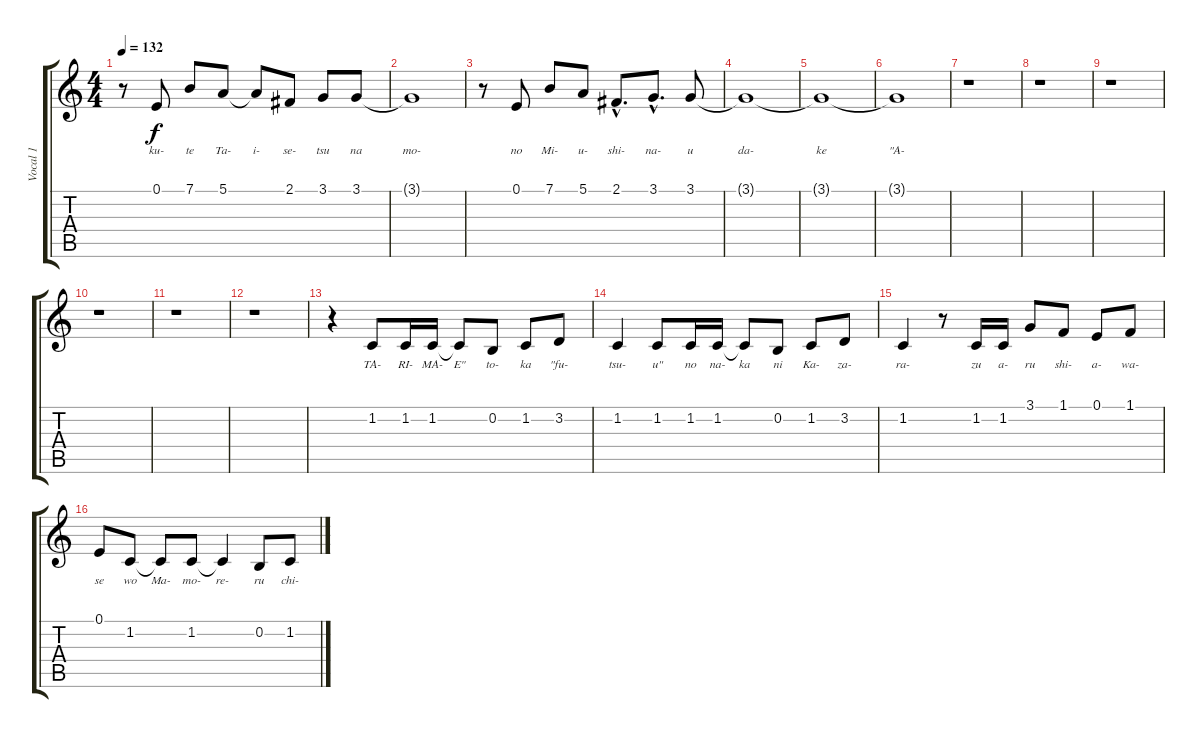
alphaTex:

\track ("Vocal 1" "Vocal 1") {instrument ocarina}
\staff {score tabs}
\tuning (E4 B3 G3 D3 A2 E2) {hide}
\ts (4 4)
\tempo 132
\clef g2
\ks c
r.8{dy f} 0.1.8{lyrics (0 "ku-") lyrics (1 "") lyrics (2 "") lyrics (3 "") lyrics (4 "")} 7.1.8{lyrics (0 "te") lyrics (1 "") lyrics (2 "") lyrics (3 "") lyrics (4 "")} 5.1.8{lyrics (0 "Ta-") lyrics (1 "") lyrics (2 "") lyrics (3 "") lyrics (4 "")} 5.1{t}.8{lyrics (0 "i-") lyrics (1 "") lyrics (2 "") lyrics (3 "") lyrics (4 "")} 2.1.8{lyrics (0 "se-") lyrics (1 "") lyrics (2 "") lyrics (3 "") lyrics (4 "")} 3.1.8{lyrics (0 "tsu") lyrics (1 "") lyrics (2 "") lyrics (3 "") lyrics (4 "")} 3.1.8{lyrics (0 "na") lyrics (1 "") lyrics (2 "") lyrics (3 "") lyrics (4 "")} |
3.1{t}.1{lyrics (0 "mo-") lyrics (1 "") lyrics (2 "") lyrics (3 "") lyrics (4 "")} |
r.8 0.1.8{lyrics (0 "no") lyrics (1 "") lyrics (2 "") lyrics (3 "") lyrics (4 "")} 7.1.8{lyrics (0 "Mi-") lyrics (1 "") lyrics (2 "") lyrics (3 "") lyrics (4 "")} 5.1.8{lyrics (0 "u-") lyrics (1 "") lyrics (2 "") lyrics (3 "") lyrics (4 "")} 2.1{hac}.8{d lyrics (0 "shi-") lyrics (1 "") lyrics (2 "") lyrics (3 "") lyrics (4 "")} 3.1{hac}.8{d lyrics (0 "na-") lyrics (1 "") lyrics (2 "") lyrics (3 "") lyrics (4 "")} 3.1.8{lyrics (0 "u") lyrics (1 "") lyrics (2 "") lyrics (3 "") lyrics (4 "")} |
3.1{t}.1{lyrics (0 "da-") lyrics (1 "") lyrics (2 "") lyrics (3 "") lyrics (4 "")} |
3.1{t}.1{lyrics (0 "ke") lyrics (1 "") lyrics (2 "") lyrics (3 "") lyrics (4 "")} |
3.1{t}.1{lyrics (0 "\"A-") lyrics (1 "") lyrics (2 "") lyrics (3 "") lyrics (4 "") volume 0} |
r.1 |
r.1 |
r.1 |
r.1 |
r.1 |
r.1 |
r.4 1.2.8{lyrics (0 "TA-") lyrics (1 "") lyrics (2 "") lyrics (3 "") lyrics (4 "") volume 13} 1.2.16{lyrics (0 "RI-") lyrics (1 "") lyrics (2 "") lyrics (3 "") lyrics (4 "")} 1.2.16{lyrics (0 "MA-") lyrics (1 "") lyrics (2 "") lyrics (3 "") lyrics (4 "")} 1.2{t}.8{lyrics (0 "E\"") lyrics (1 "") lyrics (2 "") lyrics (3 "") lyrics (4 "")} 0.2.8{lyrics (0 "to-") lyrics (1 "") lyrics (2 "") lyrics (3 "") lyrics (4 "")} 1.2.8{lyrics (0 "ka") lyrics (1 "") lyrics (2 "") lyrics (3 "") lyrics (4 "")} 3.2.8{lyrics (0 "\"fu-") lyrics (1 "") lyrics (2 "") lyrics (3 "") lyrics (4 "")} |
1.2.4{lyrics (0 "tsu-") lyrics (1 "") lyrics (2 "") lyrics (3 "") lyrics (4 "")} 1.2.8{lyrics (0 "u\"") lyrics (1 "") lyrics (2 "") lyrics (3 "") lyrics (4 "")} 1.2.16{lyrics (0 "no") lyrics (1 "") lyrics (2 "") lyrics (3 "") lyrics (4 "")} 1.2.16{lyrics (0 "na-") lyrics (1 "") lyrics (2 "") lyrics (3 "") lyrics (4 "")} 1.2{t}.8{lyrics (0 "ka") lyrics (1 "") lyrics (2 "") lyrics (3 "") lyrics (4 "")} 0.2.8{lyrics (0 "ni") lyrics (1 "") lyrics (2 "") lyrics (3 "") lyrics (4 "")} 1.2.8{lyrics (0 "Ka-") lyrics (1 "") lyrics (2 "") lyrics (3 "") lyrics (4 "")} 3.2.8{lyrics (0 "za-") lyrics (1 "") lyrics (2 "") lyrics (3 "") lyrics (4 "")} |
1.2.4{lyrics (0 "ra-") lyrics (1 "") lyrics (2 "") lyrics (3 "") lyrics (4 "")} r.8 1.2.16{lyrics (0 "zu") lyrics (1 "") lyrics (2 "") lyrics (3 "") lyrics (4 "")} 1.2.16{lyrics (0 "a-") lyrics (1 "") lyrics (2 "") lyrics (3 "") lyrics (4 "")} 3.1.8{lyrics (0 "ru") lyrics (1 "") lyrics (2 "") lyrics (3 "") lyrics (4 "")} 1.1.8{lyrics (0 "shi-") lyrics (1 "") lyrics (2 "") lyrics (3 "") lyrics (4 "")} 0.1.8{lyrics (0 "a-") lyrics (1 "") lyrics (2 "") lyrics (3 "") lyrics (4 "")} 1.1.8{lyrics (0 "wa-") lyrics (1 "") lyrics (2 "") lyrics (3 "") lyrics (4 "")} |
0.1.8{lyrics (0 "se") lyrics (1 "") lyrics (2 "") lyrics (3 "") lyrics (4 "")} 1.2.8{lyrics (0 "wo") lyrics (1 "") lyrics (2 "") lyrics (3 "") lyrics (4 "")} 1.2{t}.8{lyrics (0 "Ma-") lyrics (1 "") lyrics (2 "") lyrics (3 "") lyrics (4 "")} 1.2.8{lyrics (0 "mo-") lyrics (1 "") lyrics (2 "") lyrics (3 "") lyrics (4 "")} 1.2{t}.4{lyrics (0 "re-") lyrics (1 "") lyrics (2 "") lyrics (3 "") lyrics (4 "")} 0.2.8{lyrics (0 "ru") lyrics (1 "") lyrics (2 "") lyrics (3 "") lyrics (4 "")} 1.2.8{lyrics (0 "chi-") lyrics (1 "") lyrics (2 "") lyrics (3 "") lyrics (4 "")}
